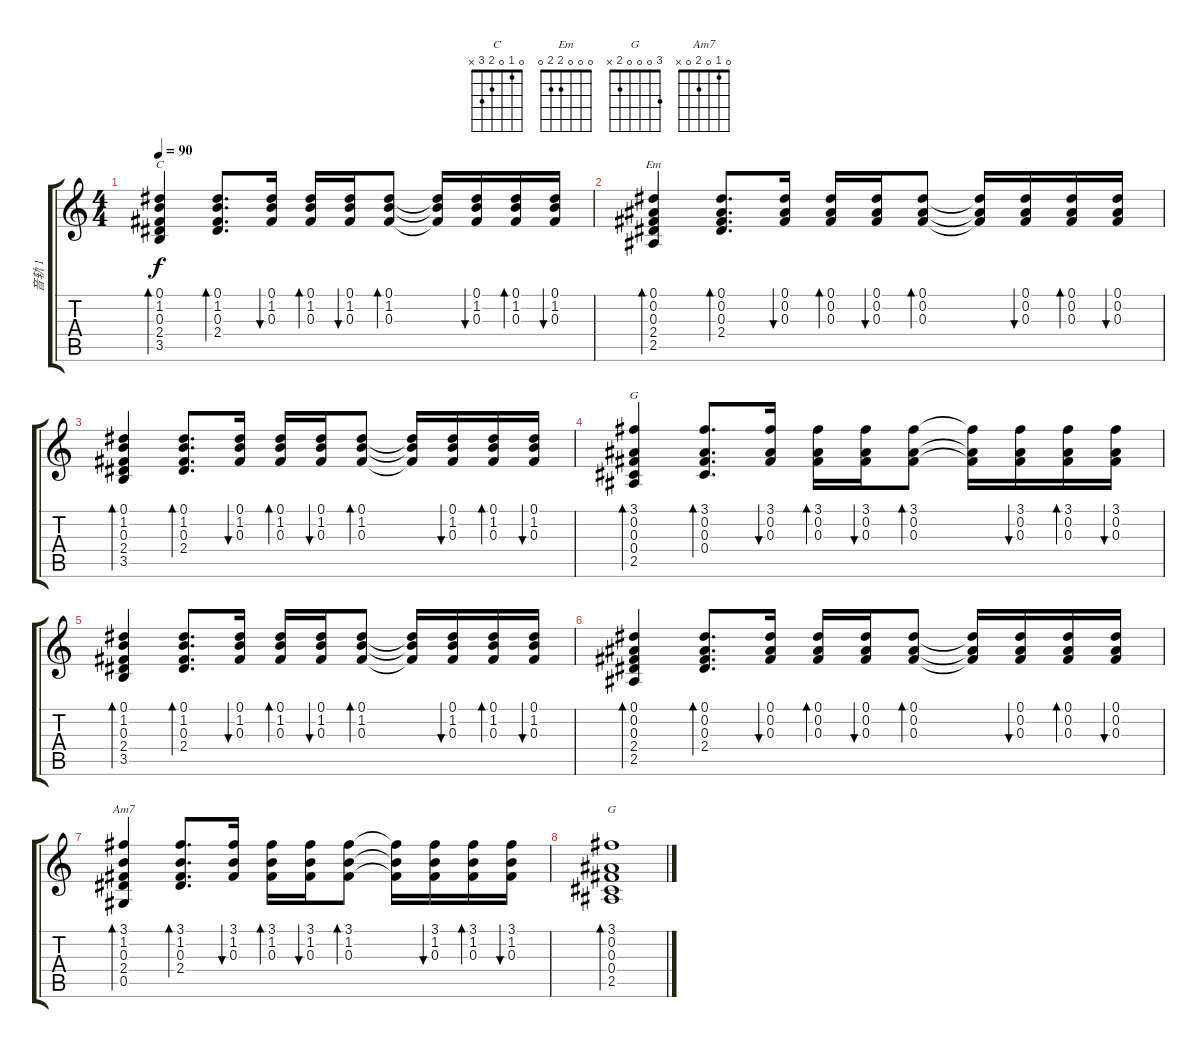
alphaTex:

\track ("音轨 1" "音轨 1") {instrument acousticguitarsteel}
\staff {score tabs}
\tuning (Eb4 Bb3 Gb3 Db3 Ab2 Eb2) {hide}
\chord ("C" 0 1 0 2 3 x)
\chord ("Em" 0 0 0 2 2 0)
\chord ("G" 3 0 0 0 2 3)
\chord ("Am7" 0 1 0 2 0 x)
\chord ("G" 3 0 0 0 2 x)
\ts (4 4)
\tempo 90
\clef g2
\ks c
(0.1 1.2 0.3 2.4 3.5).4{bd 30 ch "C" dy f} (0.1 1.2 0.3 2.4).8{d bd 30} (0.1 1.2 0.3).16{bu 30} (0.1 1.2 0.3).16{bd 30} (0.1 1.2 0.3).16{bu 30} (0.1 1.2 0.3).8{bd 30} (0.1{t} 1.2{t} 0.3{t}).16 (0.1 1.2 0.3).16{bu 30} (0.1 1.2 0.3).16{bd 30} (0.1 1.2 0.3).16{bu 30} |
(0.1 0.2 0.3 2.4 2.5).4{bd 30 ch "Em"} (0.1 0.2 0.3 2.4).8{d bd 30} (0.1 0.2 0.3).16{bu 30} (0.1 0.2 0.3).16{bd 30} (0.1 0.2 0.3).16{bu 30} (0.1 0.2 0.3).8{bd 30} (0.1{t} 0.2{t} 0.3{t}).16 (0.1 0.2 0.3).16{bu 30} (0.1 0.2 0.3).16{bd 30} (0.1 0.2 0.3).16{bu 30} |
(0.1 1.2 0.3 2.4 3.5).4{bd 30} (0.1 1.2 0.3 2.4).8{d bd 30} (0.1 1.2 0.3).16{bu 30} (0.1 1.2 0.3).16{bd 30} (0.1 1.2 0.3).16{bu 30} (0.1 1.2 0.3).8{bd 30} (0.1{t} 1.2{t} 0.3{t}).16 (0.1 1.2 0.3).16{bu 30} (0.1 1.2 0.3).16{bd 30} (0.1 1.2 0.3).16{bu 30} |
(3.1 0.2 0.3 0.4 2.5).4{bd 30 ch "G"} (3.1 0.2 0.3 0.4).8{d bd 30} (3.1 0.2 0.3).16{bu 30} (3.1 0.2 0.3).16{bd 30} (3.1 0.2 0.3).16{bu 30} (3.1 0.2 0.3).8{bd 30} (3.1{t} 0.2{t} 0.3{t}).16 (3.1 0.2 0.3).16{bu 30} (3.1 0.2 0.3).16{bd 30} (3.1 0.2 0.3).16{bu 30} |
(0.1 1.2 0.3 2.4 3.5).4{bd 30} (0.1 1.2 0.3 2.4).8{d bd 30} (0.1 1.2 0.3).16{bu 30} (0.1 1.2 0.3).16{bd 30} (0.1 1.2 0.3).16{bu 30} (0.1 1.2 0.3).8{bd 30} (0.1{t} 1.2{t} 0.3{t}).16 (0.1 1.2 0.3).16{bu 30} (0.1 1.2 0.3).16{bd 30} (0.1 1.2 0.3).16{bu 30} |
(0.1 0.2 0.3 2.4 2.5).4{bd 30} (0.1 0.2 0.3 2.4).8{d bd 30} (0.1 0.2 0.3).16{bu 30} (0.1 0.2 0.3).16{bd 30} (0.1 0.2 0.3).16{bu 30} (0.1 0.2 0.3).8{bd 30} (0.1{t} 0.2{t} 0.3{t}).16 (0.1 0.2 0.3).16{bu 30} (0.1 0.2 0.3).16{bd 30} (0.1 0.2 0.3).16{bu 30} |
(3.1 1.2 0.3 2.4 0.5).4{bd 30 ch "Am7"} (3.1 1.2 0.3 2.4).8{d bd 30} (3.1 1.2 0.3).16{bu 30} (3.1 1.2 0.3).16{bd 30} (3.1 1.2 0.3).16{bu 30} (3.1 1.2 0.3).8{bd 30} (3.1{t} 1.2{t} 0.3{t}).16 (3.1 1.2 0.3).16{bu 30} (3.1 1.2 0.3).16{bd 30} (3.1 1.2 0.3).16{bu 30} |
(3.1 0.2 0.3 0.4 2.5).1{bd 480 ch "G"}
